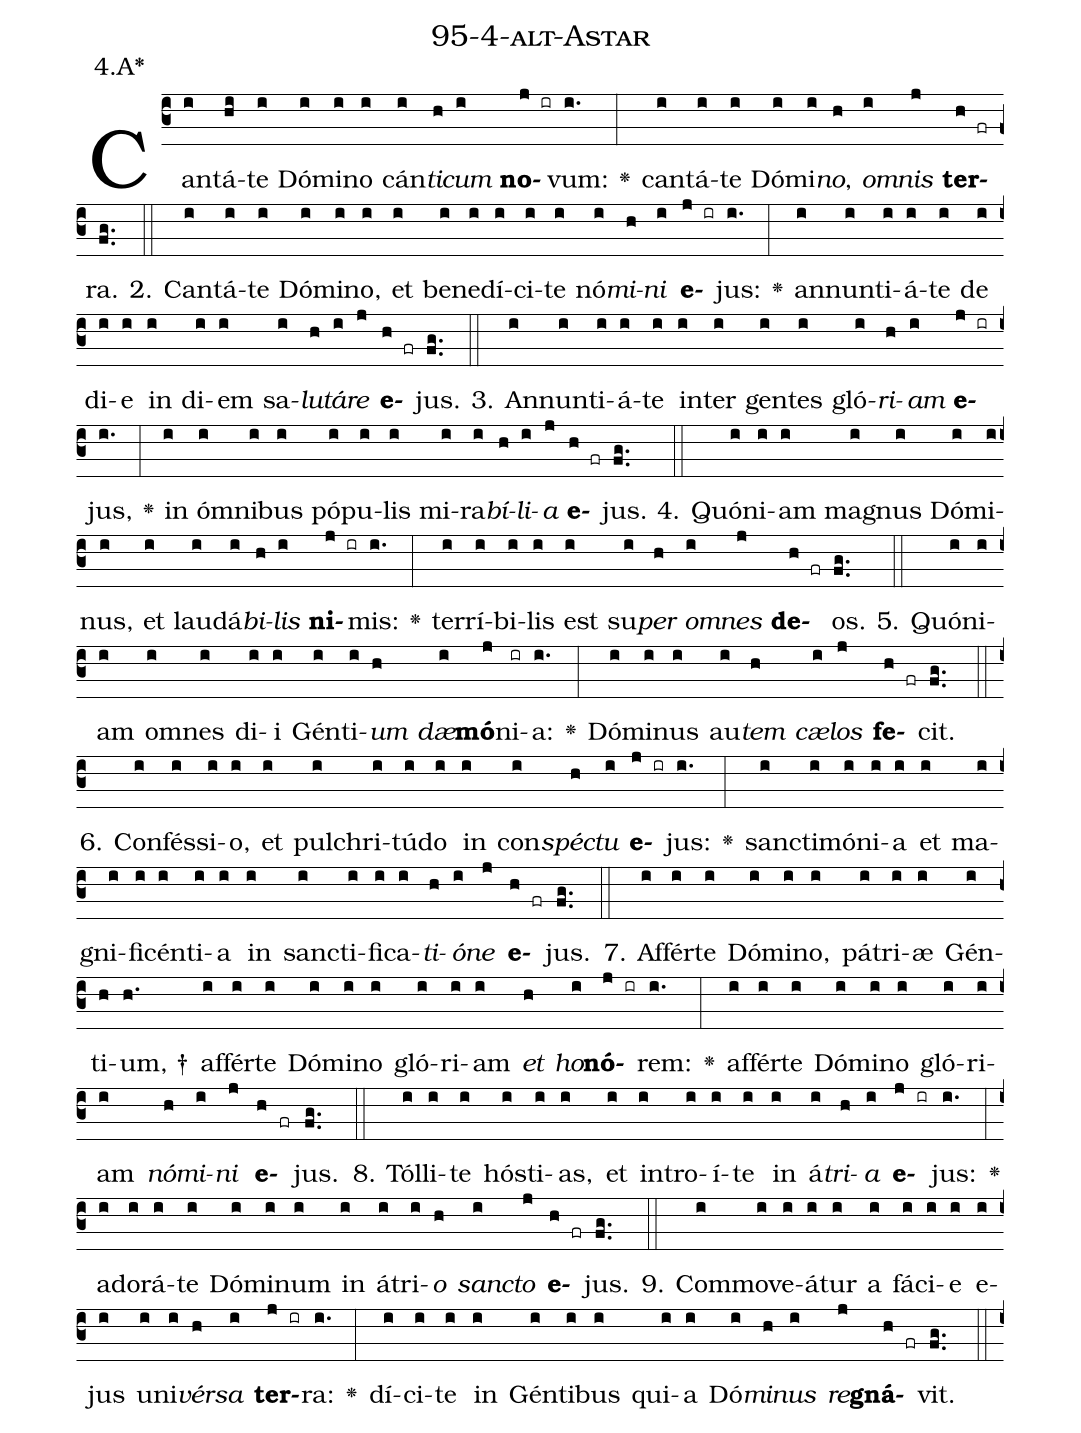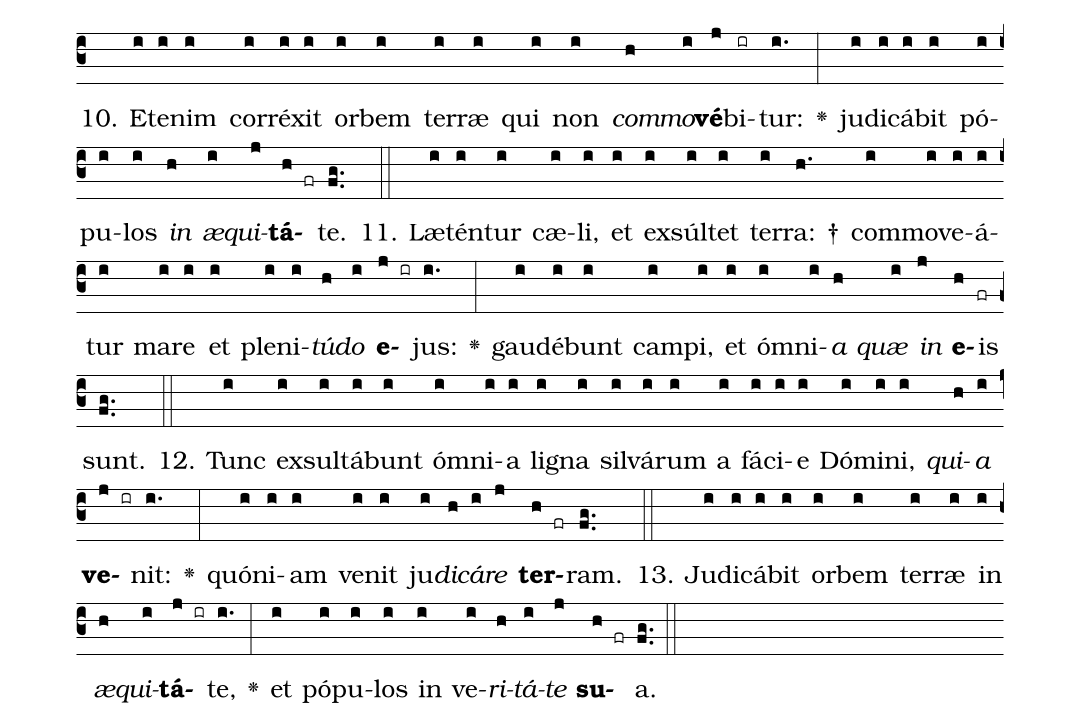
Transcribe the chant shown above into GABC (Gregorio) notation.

name: 95-4-alt-Astar;
annotation: 4.A*;
%%
(c3)Can(i)tá(hi)te(i) Dó(i)mi(i)no(i) cán(i)<i>ti</i>(h)<i>cum</i>(i) <b>no</b>(j ir)vum:(i.) <v>\greheightstar</v>(:) can(i)tá(i)te(i) Dó(i)mi(i)<i>no</i>,(h) <i>om</i>(i)<i>nis</i>(j) <b>ter</b>(h fr)ra.(fg..) (::)
2. Can(i)tá(i)te(i) Dó(i)mi(i)no,(i) et(i) be(i)ne(i)dí(i)ci(i)te(i) nó(i)<i>mi</i>(h)<i>ni</i>(i) <b>e</b>(j ir)jus:(i.) <v>\greheightstar</v>(:) an(i)nun(i)ti(i)á(i)te(i) de(i) di(i)e(i) in(i) di(i)em(i) sa(i)<i>lu</i>(h)<i>tá</i>(i)<i>re</i>(j) <b>e</b>(h fr)jus.(fg..) (::)
3. An(i)nun(i)ti(i)á(i)te(i) in(i)ter(i) gen(i)tes(i) gló(i)<i>ri</i>(h)<i>am</i>(i) <b>e</b>(j ir)jus,(i.) <v>\greheightstar</v>(:) in(i) óm(i)ni(i)bus(i) pó(i)pu(i)lis(i) mi(i)ra(i)<i>bí</i>(h)<i>li</i>(i)<i>a</i>(j) <b>e</b>(h fr)jus.(fg..) (::)
4. Quón(i)i(i)am(i) ma(i)gnus(i) Dó(i)mi(i)nus,(i) et(i) lau(i)dá(i)<i>bi</i>(h)<i>lis</i>(i) <b>ni</b>(j ir)mis:(i.) <v>\greheightstar</v>(:) ter(i)rí(i)bi(i)lis(i) est(i) su(i)<i>per</i>(h) <i>om</i>(i)<i>nes</i>(j) <b>de</b>(h fr)os.(fg..) (::)
5. Quón(i)i(i)am(i) om(i)nes(i) di(i)i(i) Gén(i)ti(i)<i>um</i>(h) <i>dæ</i>(i)<b>mó</b>(j)ni(ir)a:(i.) <v>\greheightstar</v>(:) Dó(i)mi(i)nus(i) au(i)<i>tem</i>(h) <i>cæ</i>(i)<i>los</i>(j) <b>fe</b>(h fr)cit.(fg..) (::)
6. Con(i)fés(i)si(i)o,(i) et(i) pul(i)chri(i)tú(i)do(i) in(i) con(i)<i>spéc</i>(h)<i>tu</i>(i) <b>e</b>(j ir)jus:(i.) <v>\greheightstar</v>(:) sanc(i)ti(i)mó(i)ni(i)a(i) et(i) ma(i)gni(i)fi(i)cén(i)ti(i)a(i) in(i) sanc(i)ti(i)fi(i)ca(i)<i>ti</i>(h)<i>ó</i>(i)<i>ne</i>(j) <b>e</b>(h fr)jus.(fg..) (::)
7. Af(i)fér(i)te(i) Dó(i)mi(i)no,(i) pá(i)tri(i)æ(i) Gén(i)ti(h)um, †(h.) af(i)fér(i)te(i) Dó(i)mi(i)no(i) gló(i)ri(i)am(i) <i>et</i>(h) <i>ho</i>(i)<b>nó</b>(j ir)rem:(i.) <v>\greheightstar</v>(:) af(i)fér(i)te(i) Dó(i)mi(i)no(i) gló(i)ri(i)am(i) <i>nó</i>(h)<i>mi</i>(i)<i>ni</i>(j) <b>e</b>(h fr)jus.(fg..) (::)
8. Tól(i)li(i)te(i) hós(i)ti(i)as,(i) et(i) in(i)tro(i)í(i)te(i) in(i) á(i)<i>tri</i>(h)<i>a</i>(i) <b>e</b>(j ir)jus:(i.) <v>\greheightstar</v>(:) ad(i)o(i)rá(i)te(i) Dó(i)mi(i)num(i) in(i) á(i)tri(i)<i>o</i>(h) <i>sanc</i>(i)<i>to</i>(j) <b>e</b>(h fr)jus.(fg..) (::)
9. Com(i)mo(i)ve(i)á(i)tur(i) a(i) fá(i)ci(i)e(i) e(i)jus(i) u(i)ni(i)<i>vér</i>(h)<i>sa</i>(i) <b>ter</b>(j ir)ra:(i.) <v>\greheightstar</v>(:) dí(i)ci(i)te(i) in(i) Gén(i)ti(i)bus(i) qui(i)a(i) Dó(i)<i>mi</i>(h)<i>nus</i>(i) <i>re</i>(j)<b>gná</b>(h fr)vit.(fg..) (::)
10. Et(i)e(i)nim(i) cor(i)ré(i)xit(i) or(i)bem(i) ter(i)ræ(i) qui(i) non(i) <i>com</i>(h)<i>mo</i>(i)<b>vé</b>(j)bi(ir)tur:(i.) <v>\greheightstar</v>(:) ju(i)di(i)cá(i)bit(i) pó(i)pu(i)los(i) <i>in</i>(h) <i>æ</i>(i)<i>qui</i>(j)<b>tá</b>(h fr)te.(fg..) (::)
11. Læ(i)tén(i)tur(i) cæ(i)li,(i) et(i) ex(i)súl(i)tet(i) ter(i)ra: †(h.) com(i)mo(i)ve(i)á(i)tur(i) ma(i)re(i) et(i) ple(i)ni(i)<i>tú</i>(h)<i>do</i>(i) <b>e</b>(j ir)jus:(i.) <v>\greheightstar</v>(:) gau(i)dé(i)bunt(i) cam(i)pi,(i) et(i) óm(i)ni(i)<i>a</i>(h) <i>quæ</i>(i) <i>in</i>(j) <b>e</b>(h)is(fr) sunt.(fg..) (::)
12. Tunc(i) ex(i)sul(i)tá(i)bunt(i) óm(i)ni(i)a(i) li(i)gna(i) sil(i)vá(i)rum(i) a(i) fá(i)ci(i)e(i) Dó(i)mi(i)ni,(i) <i>qui</i>(h)<i>a</i>(i) <b>ve</b>(j ir)nit:(i.) <v>\greheightstar</v>(:) quón(i)i(i)am(i) ve(i)nit(i) ju(i)<i>di</i>(h)<i>cá</i>(i)<i>re</i>(j) <b>ter</b>(h fr)ram.(fg..) (::)
13. Ju(i)di(i)cá(i)bit(i) or(i)bem(i) ter(i)ræ(i) in(i) <i>æ</i>(h)<i>qui</i>(i)<b>tá</b>(j ir)te,(i.) <v>\greheightstar</v>(:) et(i) pó(i)pu(i)los(i) in(i) ve(i)<i>ri</i>(h)<i>tá</i>(i)<i>te</i>(j) <b>su</b>(h fr)a.(fg..) (::)
